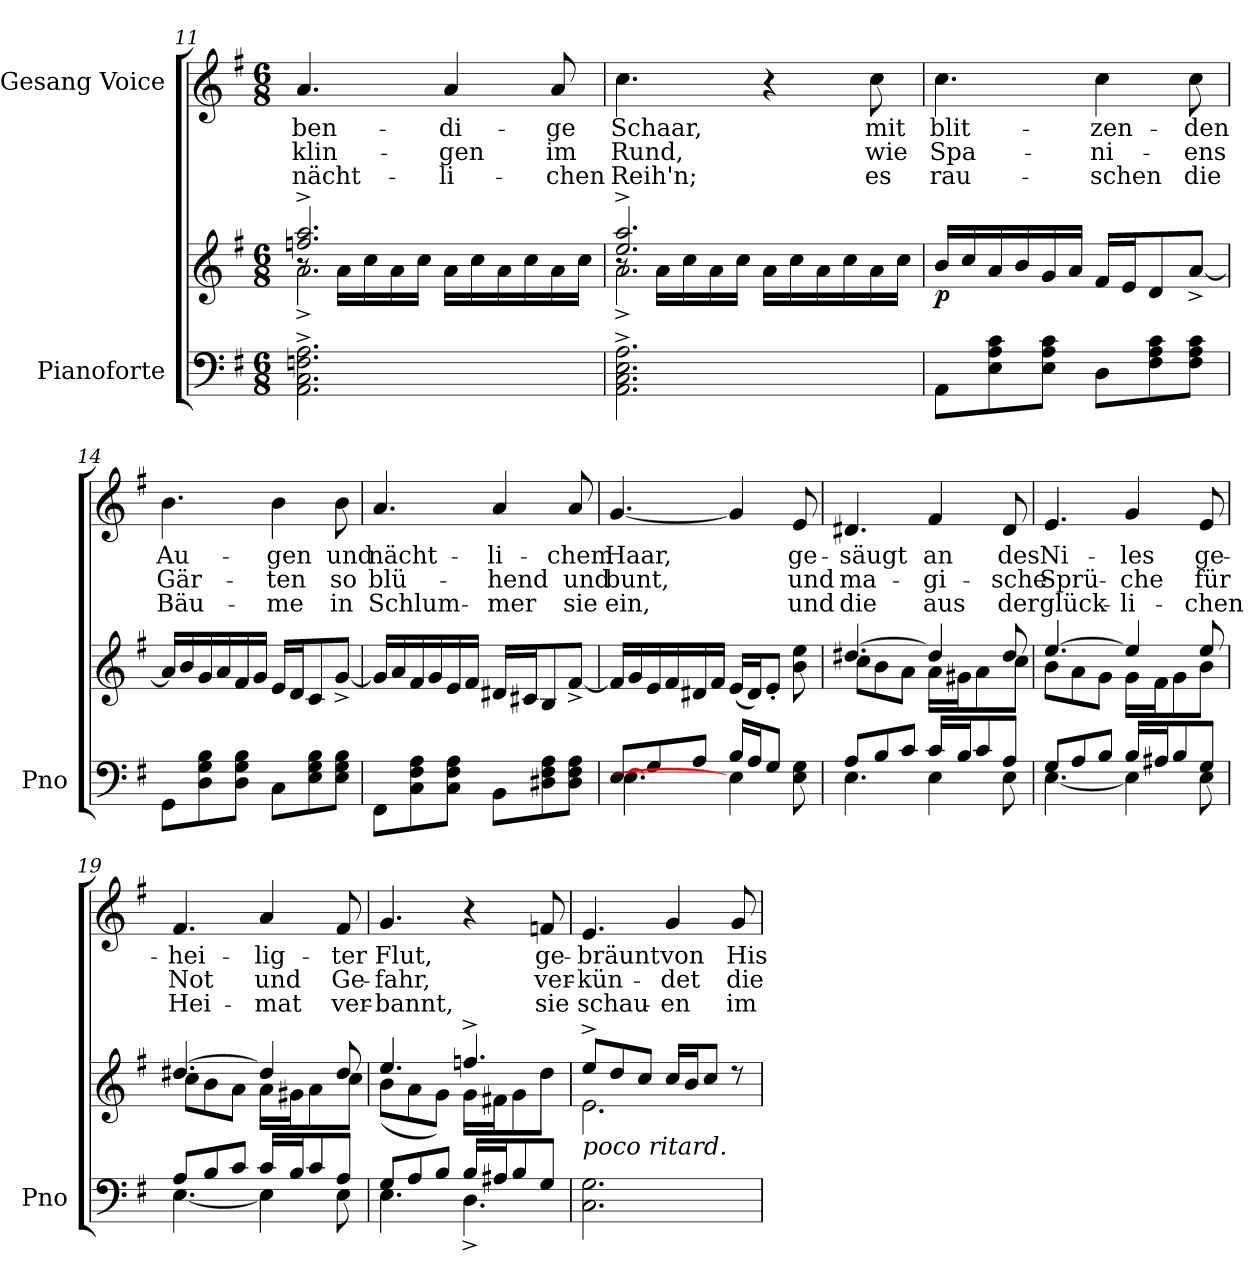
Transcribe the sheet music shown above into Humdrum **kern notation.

**kern	**kern	**dynam	**kern	**text	**text	**text
*part2	*part2	*part2	*part1	*part1	*part1	*part1
*staff3	*staff2	*staff2/3	*staff1	*staff1	*staff1	*staff1
*I"Pianoforte	*	*	*I"Gesang Voice	*	*	*
*I'Pno	*	*	*	*	*	*
*clefF4	*clefG2	*	*clefG2	*	*	*
*k[f#]	*k[f#]	*	*k[f#]	*	*	*
*M6/8	*M6/8	*	*M6/8	*	*	*
=11	=11	=11	=11	=11	=11	=11
*	*^	*	*	*	*	*
*	*	*^	*	*	*	*	*
2.AA\^ 2.C\^ 2.Fn\^ 2.A\^	2.ffn/^ 2.aa/^	2.a^\	8r	.	4.a/	-ben-	-klin-	nächt-
.	.	.	16a\LL	.	.	.	.	.
.	.	.	16cc\	.	.	.	.	.
.	.	.	16a\	.	.	.	.	.
.	.	.	16cc\JJ	.	.	.	.	.
.	.	.	16a\LL	.	4a/	-di-	-gen	-li-
.	.	.	16cc\	.	.	.	.	.
.	.	.	16a\	.	.	.	.	.
.	.	.	16cc\	.	.	.	.	.
.	.	.	16a\	.	8a/	-ge	im	-chen
.	.	.	16cc\JJ	.	.	.	.	.
=12	=12	=12	=12	=12	=12	=12	=12	=12
2.AA\^ 2.C\^ 2.E\^ 2.A\^	2.ee/^ 2.aa/^	2.a^\	8r	.	4.cc\	Schaar,	Rund,	Reih'n;
.	.	.	16a\LL	.	.	.	.	.
.	.	.	16cc\	.	.	.	.	.
.	.	.	16a\	.	.	.	.	.
.	.	.	16cc\JJ	.	.	.	.	.
.	.	.	16a\LL	.	4r	.	.	.
.	.	.	16cc\	.	.	.	.	.
.	.	.	16a\	.	.	.	.	.
.	.	.	16cc\	.	.	.	.	.
.	.	.	16a\	.	8cc\	mit	wie	es
.	.	.	16cc\JJ	.	.	.	.	.
=13	=13	=13	=13	=13	=13	=13	=13	=13
!	!	!	!	!LO:DY:b	!	!	!	!
*	*v	*v	*v	*	*	*	*	*
8AA\L	16b/LL	p	4.cc\	blit-	Spa-	rau-
.	16cc/	.	.	.	.	.
8E\ 8A\ 8c\	16a/	.	.	.	.	.
.	16b/	.	.	.	.	.
8E\ 8A\ 8c\J	16g/	.	.	.	.	.
.	16a/JJ	.	.	.	.	.
8D\L	16f#/LL	.	4cc\	-zen-	-ni-	-schen
.	16e/J	.	.	.	.	.
8F#\ 8A\ 8c\	8d/	.	.	.	.	.
8F#\ 8A\ 8c\J	[8a^/J	.	8cc\	-den	-ens	die
=14	=14	=14	=14	=14	=14	=14
8GG\L	16a/LL]	.	4.b\	Au-	Gär-	Bäu-
.	16b/	.	.	.	.	.
8D\ 8G\ 8B\	16g/	.	.	.	.	.
.	16a/	.	.	.	.	.
8D\ 8G\ 8B\J	16f#/	.	.	.	.	.
.	16g/JJ	.	.	.	.	.
8C\L	16e/LL	.	4b\	-gen	-ten	-me
.	16d/J	.	.	.	.	.
8E\ 8G\ 8B\	8c/	.	.	.	.	.
8E\ 8G\ 8B\J	[8g^/J	.	8b\	und	so	in
=15	=15	=15	=15	=15	=15	=15
8FF#\L	16g/LL]	.	4.a/	nächt-	blü-	Schlum-
.	16a/	.	.	.	.	.
8C\ 8F#\ 8A\	16f#/	.	.	.	.	.
.	16g/	.	.	.	.	.
8C\ 8F#\ 8A\J	16e/	.	.	.	.	.
.	16f#/JJ	.	.	.	.	.
8BB\L	16d#X/LL	.	4a/	-li-	-hend	-mer
.	16c#X/J	.	.	.	.	.
8D#X\ 8F#\ 8A\	8B/	.	.	.	.	.
8D#\ 8F#\ 8A\J	[8f#^/J	.	8a/	-chem	und	sie
=16	=16	=16	=16	=16	=16	=16
!LO:N:head=solid	!	!	!	!	!	!
*^	*	*	*	*	*	*
[<8E/L	4.E\	16f#/LL]	.	[4.g/	Haar,	bunt,	ein,
.	.	16g/	.	.	.	.	.
8G/	.	16e/	.	.	.	.	.
.	.	16f#/	.	.	.	.	.
8A/J	.	16d#X/	.	.	.	.	.
.	.	16f#/JJ	.	.	.	.	.
16B/LL	4E\]	(16e/LL	.	4g/]	.	.	.
16A/J	.	16d#/J)	.	.	.	.	.
8G/J	.	8e'/J	.	.	.	.	.
8E\ 8G\	8ryy	8b\ 8ee\	.	8e/	ge-	und	und
=17	=17	=17	=17	=17	=17	=17	=17
*	*	*^	*	*	*	*	*
8A/L	4.E\	[4.dd#X/	8cc\L	.	4.d#X/	-säugt	ma-	die
8B/	.	.	8b\	.	.	.	.	.
8c/J	.	.	8a\J	.	.	.	.	.
16c/LL	4E\	4dd#/]	16a\LL	.	4f#/	an	-gi-	aus
16B/J	.	.	16g#X\J	.	.	.	.	.
8c/	.	.	8a\	.	.	.	.	.
8A/J	8E\	8dd#/	8cc\J	.	8d#/	des	-sche	der
=18	=18	=18	=18	=18	=18	=18	=18	=18
8G/L	[4.E\	[4.ee/	8b\L	.	4.e/	Ni-	Sprü-	glück-
8A/	.	.	8a\	.	.	.	.	.
8B/J	.	.	8g\J	.	.	.	.	.
16B/LL	4E\]	4ee/]	16g\LL	.	4g/	-les	-che	-li-
16A#X/J	.	.	16f#\J	.	.	.	.	.
8B/	.	.	8g\	.	.	.	.	.
8G/J	8E\	8ee/	8b\J	.	8e/	ge-	für	-chen
=19	=19	=19	=19	=19	=19	=19	=19	=19
8A/L	[4.E\	[4.dd#X/	8cc\L	.	4.f#/	-hei-	Not	Hei-
8B/	.	.	8b\	.	.	.	.	.
8c/J	.	.	8a\J	.	.	.	.	.
16c/LL	4E\]	4dd#/]	16a\LL	.	4a/	-lig-	und	-mat
16B/J	.	.	16g#X\J	.	.	.	.	.
8c/	.	.	8a\	.	.	.	.	.
8A/J	8E\	8dd#/	8cc\J	.	8f#/	-ter	Ge-	ver-
=20	=20	=20	=20	=20	=20	=20	=20	=20
8G/L	4.E\	4.ee/	(>8b\L	.	4.g/	Flut,	-fahr,	-bannt,
8A/	.	.	8a\	.	.	.	.	.
8B/J	.	.	8g\J)	.	.	.	.	.
16B/LL	4.D^\	4.ffn^/	16g\LL	.	4r	.	.	.
16A#X/J	.	.	16f#X\J	.	.	.	.	.
8B/	.	.	8g\	.	.	.	.	.
8G/J	.	.	8dd\J	.	8fn/	ge-	ver-	sie
*v	*v	*	*	*	*	*	*	*
=21	=21	=21	=21	=21	=21	=21	=21
!	!LO:TX:b:i:t=poco ritard.	!	!	!	!	!	!
2.C\ 2.G\	8ee^/L	2.e\	.	4.e/	-bräunt	-kün-	schau-
.	8dd/	.	.	.	.	.	.
.	8cc/J	.	.	.	.	.	.
.	16cc/LL	.	.	4g/	von	-det	-en
.	16b/J	.	.	.	.	.	.
.	8cc/J	.	.	.	.	.	.
.	8r	.	.	8g/	His-	die	im
*	*v	*v	*	*	*	*	*
=	=	=	=	=	=	=
*-	*-	*-	*-	*-	*-	*-
